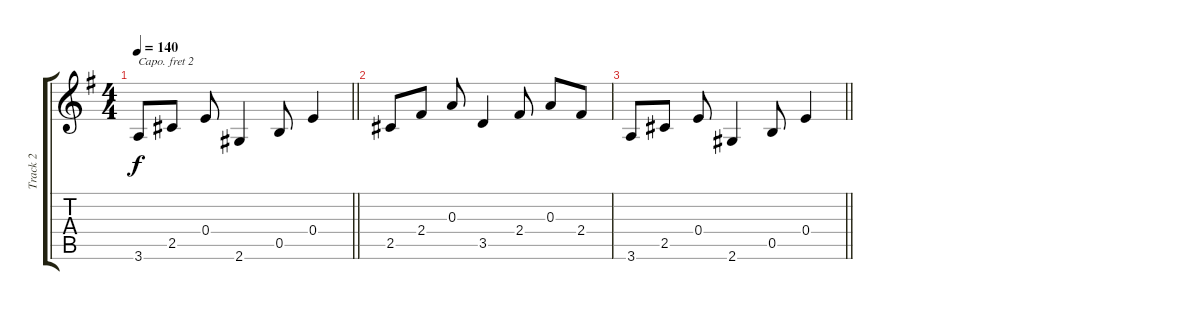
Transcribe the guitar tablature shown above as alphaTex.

\track ("Track 2" "Track 2") {instrument distortionguitar}
\staff {score tabs}
\capo 2
\tuning (E4 B3 G3 D3 A2 E2) {hide}
\ts (4 4)
\tempo 140
\clef g2
\barLineRight lightlight
\ks g
3.6.8{dy f} 2.5.8 0.4.8 2.6.4 0.5.8 0.4.4 |
2.5.8 2.4.8 0.3.8 3.5.4 2.4.8 0.3.8 2.4.8 |
\barLineRight lightlight
3.6.8 2.5.8 0.4.8 2.6.4 0.5.8 0.4.4
